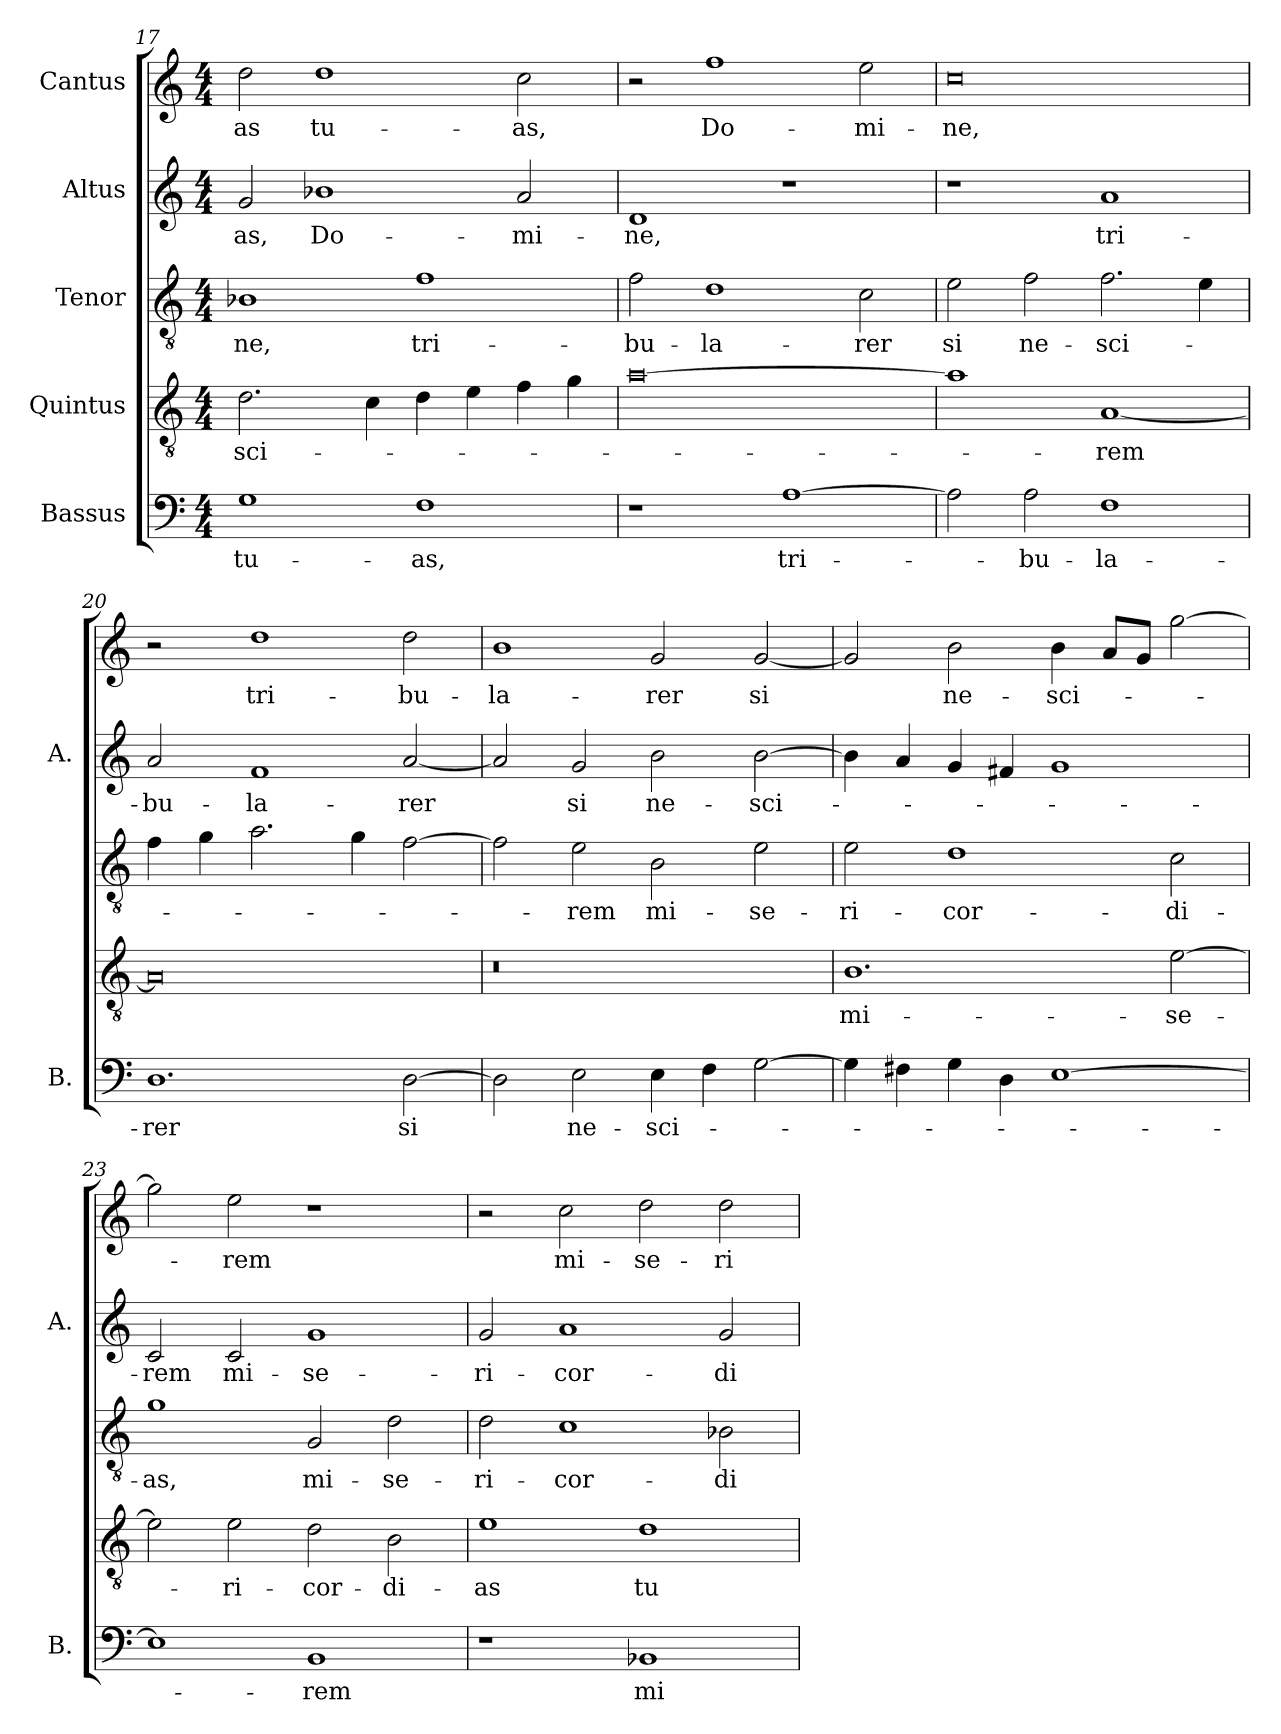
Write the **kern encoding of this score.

**kern	**text	**kern	**text	**kern	**text	**kern	**text	**kern	**text
*part5	*part5	*part4	*part4	*part3	*part3	*part2	*part2	*part1	*part1
*staff5	*staff5	*staff4	*staff4	*staff3	*staff3	*staff2	*staff2	*staff1	*staff1
*I"Bassus	*	*I"Quintus	*	*I"Tenor	*	*I"Altus	*	*I"Cantus	*
*I'B.	*	*	*	*	*	*I'A.	*	*	*
*clefF4	*	*clefGv2	*	*clefGv2	*	*clefG2	*	*clefG2	*
*k[]	*	*k[]	*	*k[]	*	*k[]	*	*k[]	*
*C:	*	*C:	*	*C:	*	*C:	*	*C:	*
*M4/4	*	*M4/4	*	*M4/4	*	*M4/4	*	*M4/4	*
=17	=17	=17	=17	=17	=17	=17	=17	=17	=17
1G\	tu-	2.d\	-sci-	1B-X\	-ne,	2g/	-as,	2dd\	-as
.	.	.	.	.	.	1b-X\	Do-	1dd\	tu-
.	.	4c\	.	.	.	.	.	.	.
1F\	-as,	4d\	.	1f\	tri-	.	.	.	.
.	.	4e\	.	.	.	.	.	.	.
.	.	4f\	.	.	.	2a/	-mi-	2cc\	-as,
.	.	4g\	.	.	.	.	.	.	.
=18	=18	=18	=18	=18	=18	=18	=18	=18	=18
1r	.	[0a\	.	2f\	-bu-	1d/	-ne,	2r	.
.	.	.	.	1d\	-la-	.	.	1ff\	Do-
[1A\	tri-	.	.	.	.	1r	.	.	.
.	.	.	.	2c\	-rer	.	.	2ee\	-mi-
=19	=19	=19	=19	=19	=19	=19	=19	=19	=19
2A\]	.	1a\]	.	2e\	si	1r	.	0cc\	-ne,
2A\	-bu-	.	.	2f\	ne-	.	.	.	.
1F\	-la-	[1A/	-rem	2.f\	-sci-	1a/	tri-	.	.
.	.	.	.	4e\	.	.	.	.	.
=20	=20	=20	=20	=20	=20	=20	=20	=20	=20
1.D\	-rer	0A/]	.	4f\	.	2a/	-bu-	2r	.
.	.	.	.	4g\	.	.	.	.	.
.	.	.	.	2.a\	.	1f/	-la-	1dd\	tri-
.	.	.	.	4g\	.	.	.	.	.
[2D\	si	.	.	[2f\	.	[2a/	-rer	2dd\	-bu-
=21	=21	=21	=21	=21	=21	=21	=21	=21	=21
!	!	!LO:N:vis=0	!	!	!	!	!	!	!
2D\]	.	1r	.	2f\]	.	2a/]	.	1b\	-la-
2E\	ne-	.	.	2e\	-rem	2g/	si	.	.
4E\	-sci-	1ryy	.	2B\	mi-	2b\	ne-	2g/	-rer
4F\	.	.	.	.	.	.	.	.	.
[2G\	.	.	.	2e\	-se-	[2b\	-sci-	[2g/	si
=22	=22	=22	=22	=22	=22	=22	=22	=22	=22
4G\]	.	1.B\	mi-	2e\	-ri-	4b\]	.	2g/]	.
4F#X\	.	.	.	.	.	4a/	.	.	.
4G\	.	.	.	1d\	-cor-	4g/	.	2b\	ne-
4D\	.	.	.	.	.	4f#X/	.	.	.
[1E\	.	.	.	.	.	1g/	.	4b\	-sci-
.	.	.	.	.	.	.	.	8a/L	.
.	.	.	.	.	.	.	.	8g/J	.
.	.	[2e\	-se-	2c\	-di-	.	.	[2gg\	.
=23	=23	=23	=23	=23	=23	=23	=23	=23	=23
1E\]	.	2e\]	.	1g\	-as,	2c/	-rem	2gg\]	.
.	.	2e\	-ri-	.	.	2c/	mi-	2ee\	-rem
1BB/	-rem	2d\	-cor-	2G/	mi-	1g/	-se-	1r	.
.	.	2B\	-di-	2d\	-se-	.	.	.	.
=24	=24	=24	=24	=24	=24	=24	=24	=24	=24
1r	.	1e\	-as	2d\	-ri-	2g/	-ri-	2r	.
.	.	.	.	1c\	-cor-	1a/	-cor-	2cc\	mi-
1BB-X/	mi-	1d\	tu-	.	.	.	.	2dd\	-se-
.	.	.	.	2B-X\	-di-	2g/	-di-	2dd\	-ri-
=	=	=	=	=	=	=	=	=	=
*-	*-	*-	*-	*-	*-	*-	*-	*-	*-
